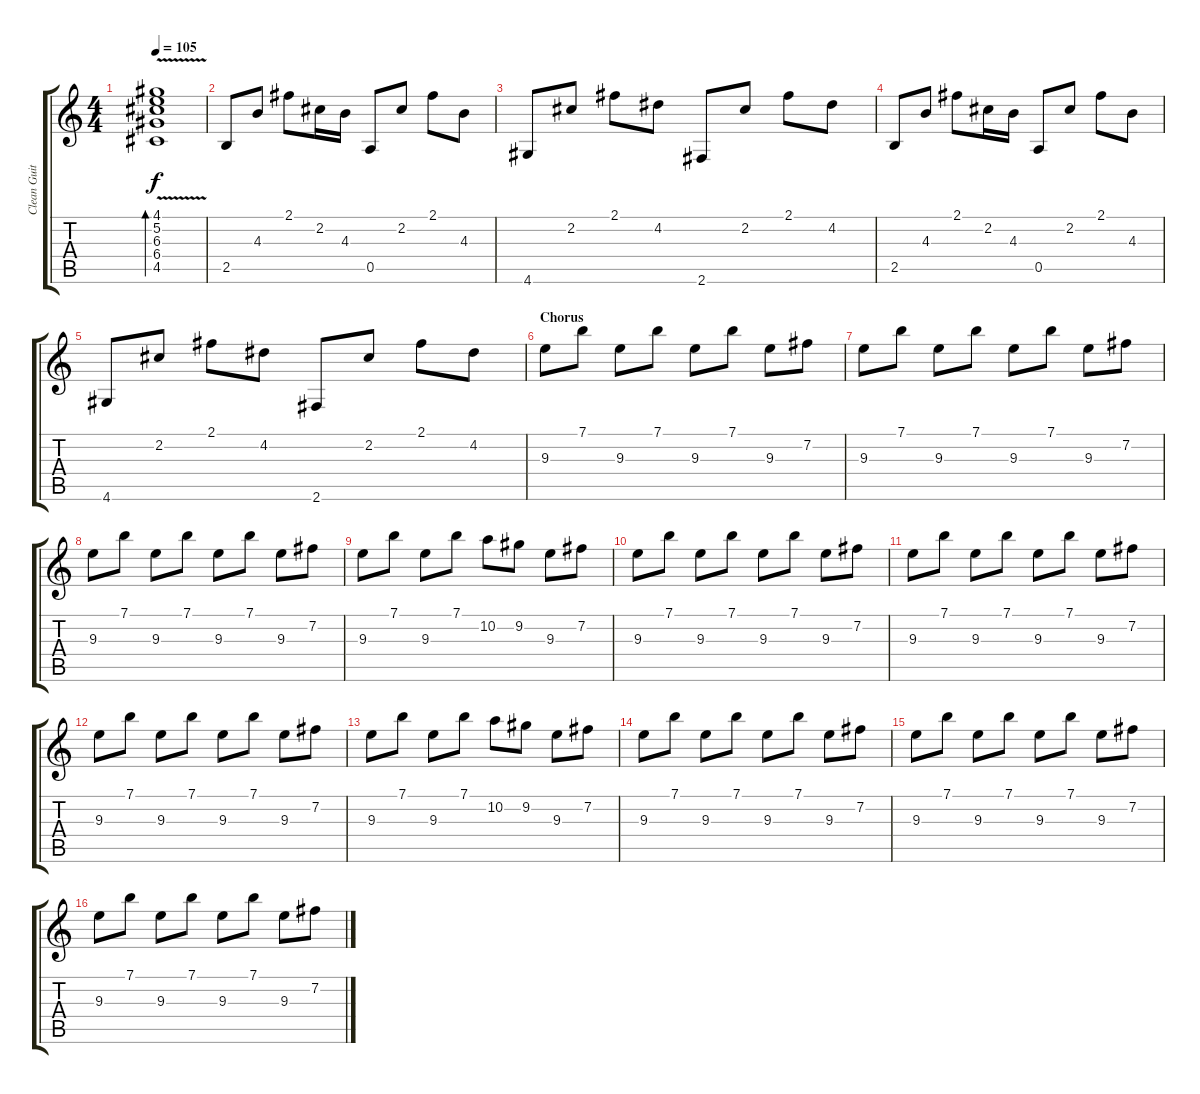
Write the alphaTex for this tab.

\track ("Clean Guitar" "Clean Guit") {instrument electricguitarclean}
\staff {score tabs}
\tuning (E4 B3 G3 D3 A2 E2) {hide}
\ts (4 4)
\tempo 105
\clef g2
\ks c
(4.1 5.2 6.3 6.4 4.5{v}).1{bd 240 dy f} |
2.5.8 4.3.8 2.1.8 2.2.16 4.3.16 0.5.8 2.2.8 2.1.8 4.3.8 |
4.6.8 2.2.8 2.1.8 4.2.8 2.6.8 2.2.8 2.1.8 4.2.8 |
2.5.8 4.3.8 2.1.8 2.2.16 4.3.16 0.5.8 2.2.8 2.1.8 4.3.8 |
4.6.8 2.2.8 2.1.8 4.2.8 2.6.8 2.2.8 2.1.8 4.2.8 |
\section ("" "Chorus")
9.3.8 7.1.8 9.3.8 7.1.8 9.3.8 7.1.8 9.3.8 7.2.8 |
9.3.8 7.1.8 9.3.8 7.1.8 9.3.8 7.1.8 9.3.8 7.2.8 |
9.3.8 7.1.8 9.3.8 7.1.8 9.3.8 7.1.8 9.3.8 7.2.8 |
9.3.8 7.1.8 9.3.8 7.1.8 10.2.8 9.2.8 9.3.8 7.2.8 |
9.3.8 7.1.8 9.3.8 7.1.8 9.3.8 7.1.8 9.3.8 7.2.8 |
9.3.8 7.1.8 9.3.8 7.1.8 9.3.8 7.1.8 9.3.8 7.2.8 |
9.3.8 7.1.8 9.3.8 7.1.8 9.3.8 7.1.8 9.3.8 7.2.8 |
9.3.8 7.1.8 9.3.8 7.1.8 10.2.8 9.2.8 9.3.8 7.2.8 |
9.3.8 7.1.8 9.3.8 7.1.8 9.3.8 7.1.8 9.3.8 7.2.8 |
9.3.8 7.1.8 9.3.8 7.1.8 9.3.8 7.1.8 9.3.8 7.2.8 |
9.3.8 7.1.8 9.3.8 7.1.8 9.3.8 7.1.8 9.3.8 7.2.8
